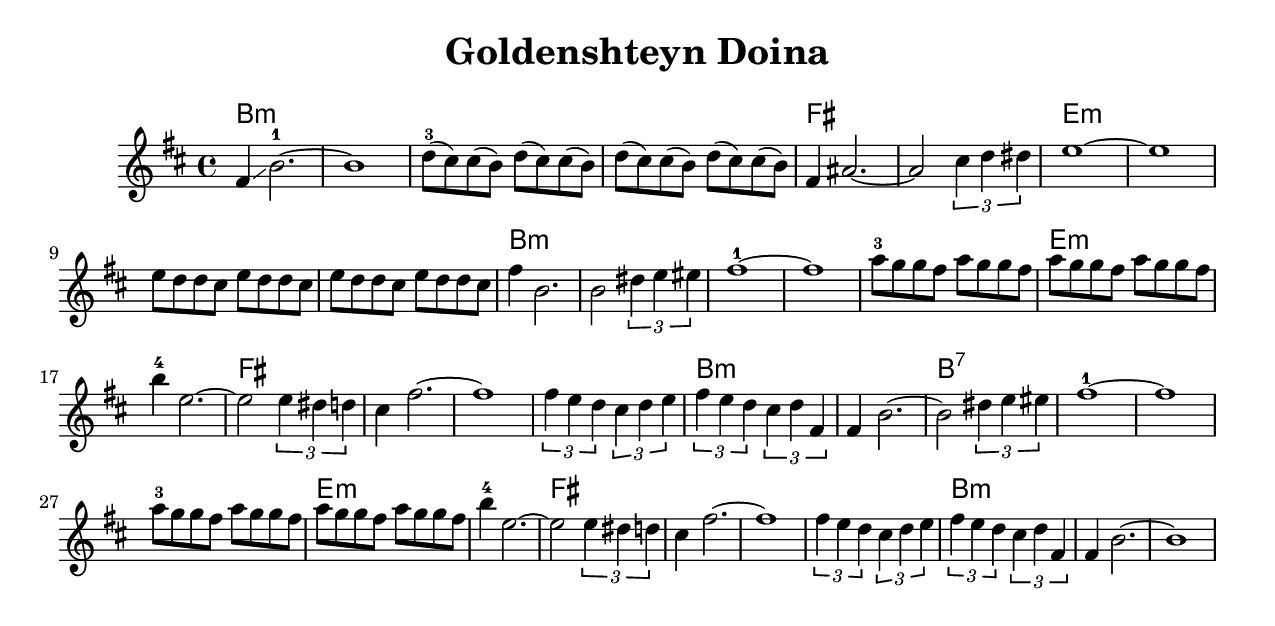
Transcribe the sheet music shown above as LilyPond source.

\version "2.18.0"
\include "english.ly"
\paper{
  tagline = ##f
  print-all-headers = ##t
  #(set-paper-size "letter")
}
date = #(strftime "%d-%m-%Y" (localtime (current-time)))

%\markup{ \italic{ " Updated " \date  }  }

%\markup{ Got something to say? }

%#################################### Melody ########################
melody = \transpose e' b\relative c'' {
  \clef treble
  \key e \minor
  \time 4/4

  %\partial 16*3 a16 d f   %lead in notes

  b4  \glissando e2.-1 ~
  e1
  g8-3(fs)fs(e)g8(fs)fs(e)
  g8(fs)fs(e)g8(fs)fs(e)|

  b4 ds2. ~
  ds2 \tuplet 3/2 {fs4 g gs}|
  a1~
  a1

  a8 g g fs a g g fs
  a8 g g fs a g g fs
  b4 e,2.|
  e2 \tuplet 3/2{gs4 a as}
  %a b d a bf d

  b1-1 ~
  b1
  d8-3 c c b d c c b
  d8 c c b d c c b

  e4-4 a,2. ~
  a2 \tuplet 3/2{a4 gs g}|  %18
  fs4 b2. ~
  b1

  \tuplet 3/2 {b4 a g} \tuplet 3/2 {fs4 g a}
  \tuplet 3/2 {b4 a g} \tuplet 3/2{fs g b,} %22 a b d=>a bf d
  b4 e2. ~
  e2 \tuplet 3/2{gs4 a as}

  b1-1 ~
  b1
  d8-3 c c b d c c b
  d8 c c b d c c b

  e4-4 a,2. ~
  a2 \tuplet 3/2{a4 gs g}|
  fs4 b2. ~
  b1

  \tuplet 3/2 {b4 a g} \tuplet 3/2 {fs4 g a}
  \tuplet 3/2 {b4 a g} \tuplet 3/2{fs g b,} %a b d=>a bf d
  b4 e2. ~
  e1



}
%################################# Lyrics #####################
%\addlyrics{  }
%################################# Chords #######################
harmonies =\transpose e' b \chordmode {
  e1*4:m

  b1*2

  a1*4:m


  e1*5:m


  %g1*4:7  %removed extra measure

  a1*2:m

  b1*4

  e1*2:m

  e1*4:7

  a1*2:m

  b1*4

  e1:m
}

\score {
  <<
    \new ChordNames {
      \set chordChanges = ##t
      \harmonies
    }
    \new Staff
    \melody
  >>
  \header{
    title= "Goldenshteyn Doina"
    subtitle=""
    composer= ""
    instrument =""
    arranger= ""
  }
  \layout{indent = 1.0\cm}
  \midi {
    \tempo 4 = 120

    % \midi { }
  }
}
%{
% more verses:
\markup{}
\markup {
  \fill-line {
    \hspace #0.1 % distance from left margin
    \column {
      \line { "1."
        \column {
          ""
        }
      }
      \hspace #0.2 % vertical distance between verses
      \line { "2."
        \column {
         ""
        }
      }
    }
    \hspace #0.1  % horiz. distance between columns
    \column {
      \line { "3."
        \column {
          ""
        }
      }
      \hspace #0.2 % distance between verses
      \line { "4."
        \column {
         ""
        }
      }
    }
    \hspace #0.1 % distance to right margin
  }
}

%}
